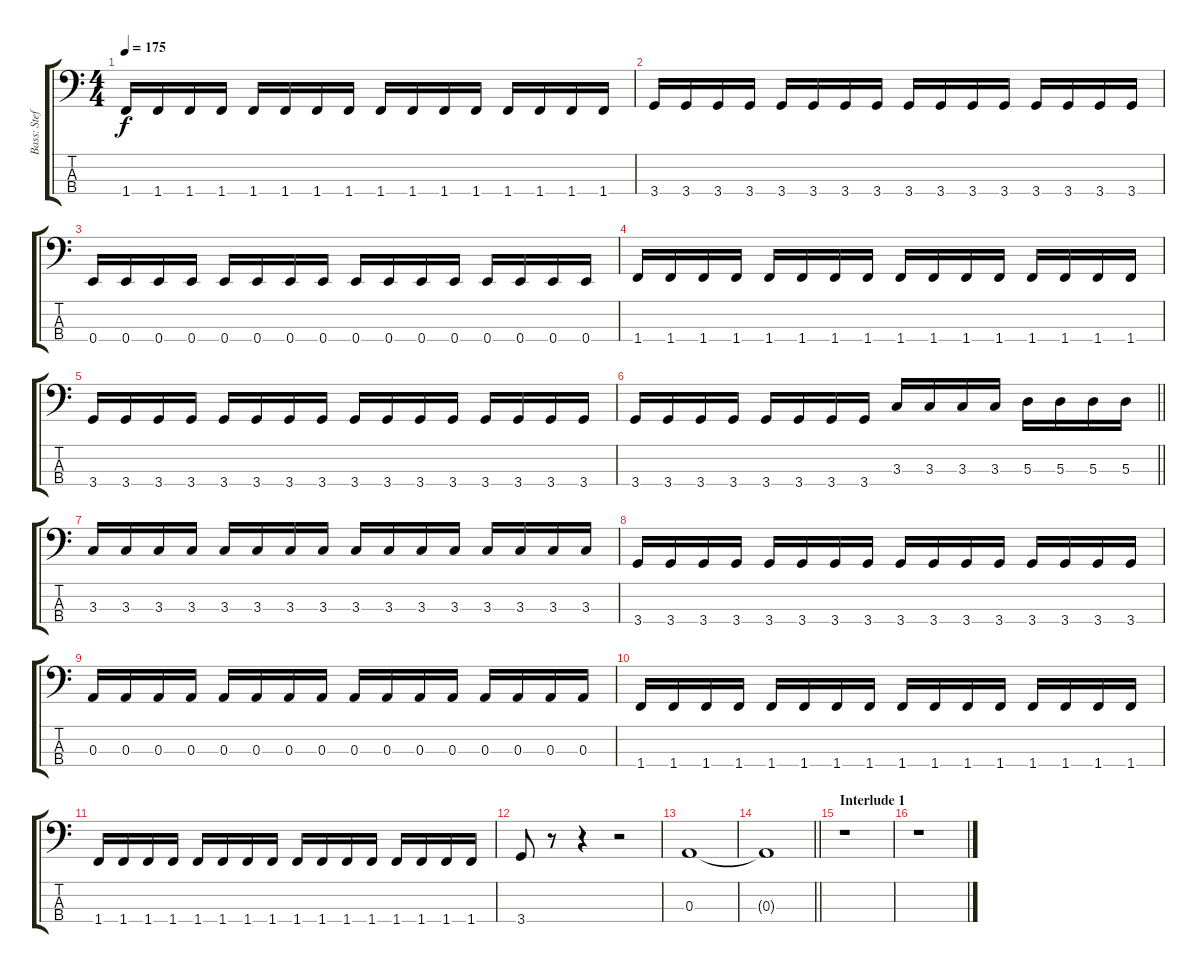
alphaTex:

\track ("Bass: Stefan Gimpl" "Bass: Stef") {instrument electricbassfinger}
\staff {score tabs}
\tuning (G2 D2 A1 E1) {hide}
\ts (4 4)
\tempo 175
\clef f4
\ks aminor
1.4.16{dy f} 1.4.16 1.4.16 1.4.16 1.4.16 1.4.16 1.4.16 1.4.16 1.4.16 1.4.16 1.4.16 1.4.16 1.4.16 1.4.16 1.4.16 1.4.16 |
3.4.16 3.4.16 3.4.16 3.4.16 3.4.16 3.4.16 3.4.16 3.4.16 3.4.16 3.4.16 3.4.16 3.4.16 3.4.16 3.4.16 3.4.16 3.4.16 |
0.4.16 0.4.16 0.4.16 0.4.16 0.4.16 0.4.16 0.4.16 0.4.16 0.4.16 0.4.16 0.4.16 0.4.16 0.4.16 0.4.16 0.4.16 0.4.16 |
1.4.16 1.4.16 1.4.16 1.4.16 1.4.16 1.4.16 1.4.16 1.4.16 1.4.16 1.4.16 1.4.16 1.4.16 1.4.16 1.4.16 1.4.16 1.4.16 |
3.4.16 3.4.16 3.4.16 3.4.16 3.4.16 3.4.16 3.4.16 3.4.16 3.4.16 3.4.16 3.4.16 3.4.16 3.4.16 3.4.16 3.4.16 3.4.16 |
\barLineRight lightlight
3.4.16 3.4.16 3.4.16 3.4.16 3.4.16 3.4.16 3.4.16 3.4.16 3.3.16 3.3.16 3.3.16 3.3.16 5.3.16 5.3.16 5.3.16 5.3.16 |
3.3.16 3.3.16 3.3.16 3.3.16 3.3.16 3.3.16 3.3.16 3.3.16 3.3.16 3.3.16 3.3.16 3.3.16 3.3.16 3.3.16 3.3.16 3.3.16 |
3.4.16 3.4.16 3.4.16 3.4.16 3.4.16 3.4.16 3.4.16 3.4.16 3.4.16 3.4.16 3.4.16 3.4.16 3.4.16 3.4.16 3.4.16 3.4.16 |
0.3.16 0.3.16 0.3.16 0.3.16 0.3.16 0.3.16 0.3.16 0.3.16 0.3.16 0.3.16 0.3.16 0.3.16 0.3.16 0.3.16 0.3.16 0.3.16 |
1.4.16 1.4.16 1.4.16 1.4.16 1.4.16 1.4.16 1.4.16 1.4.16 1.4.16 1.4.16 1.4.16 1.4.16 1.4.16 1.4.16 1.4.16 1.4.16 |
1.4.16 1.4.16 1.4.16 1.4.16 1.4.16 1.4.16 1.4.16 1.4.16 1.4.16 1.4.16 1.4.16 1.4.16 1.4.16 1.4.16 1.4.16 1.4.16 |
3.4.8 r.8 r.4 r.2 |
0.3.1 |
\barLineRight lightlight
0.3{t}.1 |
\section ("" "Interlude 1")
r.1 |
r.1
